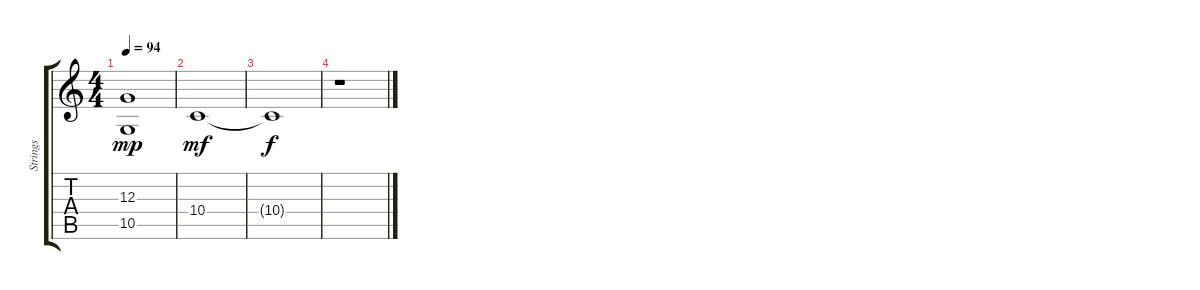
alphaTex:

\track ("Strings" "Strings") {instrument stringensemble1}
\staff {score tabs}
\tuning (E4 B3 G3 D3 A2 E2) {hide}
\ts (4 4)
\tempo 94
\clef g2
\ks c
(12.3 10.5).1{dy mp} |
10.4.1{dy mf} |
10.4{t}.1{dy f} |
r.1
